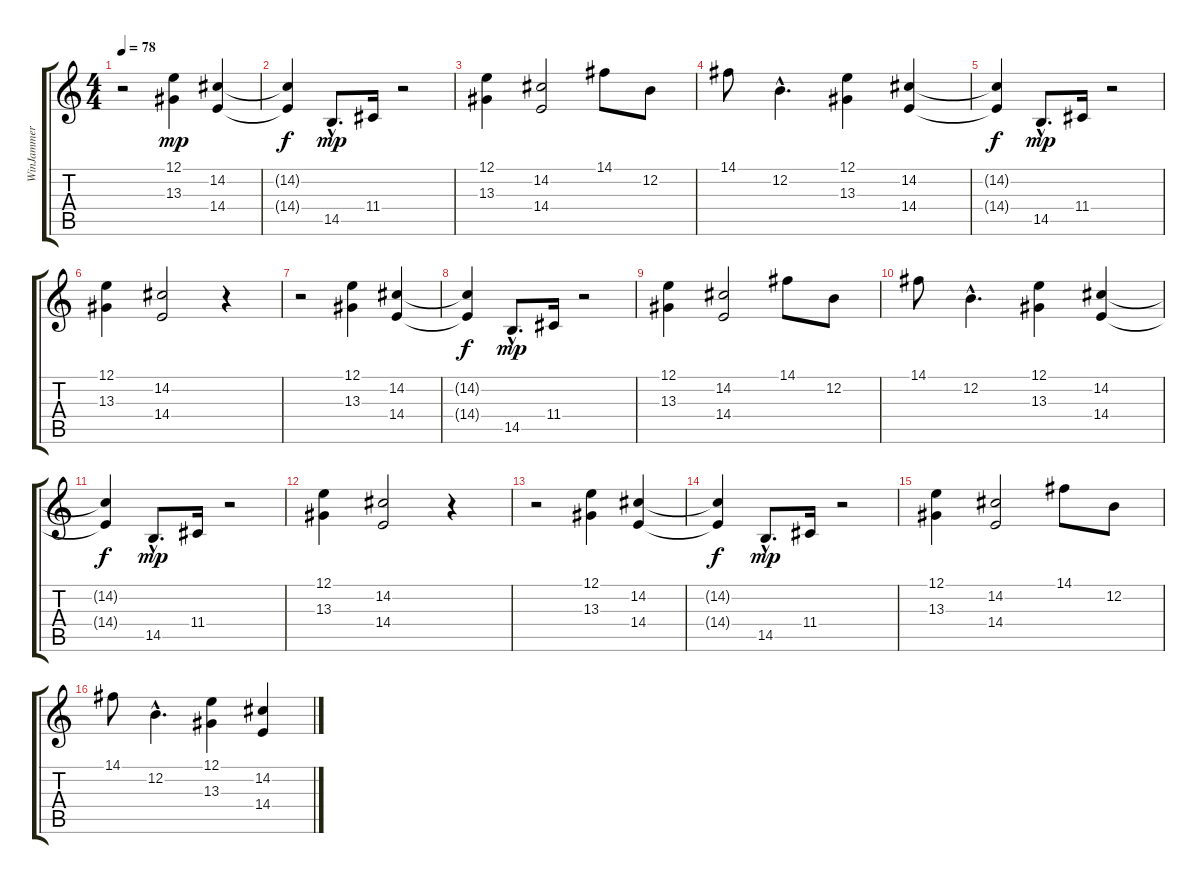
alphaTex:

\track ("WinJammer Demo" "WinJammer ") {instrument acousticgrandpiano}
\staff {score tabs}
\tuning (E4 B3 G3 D3 A2 E2) {hide}
\ts (4 4)
\tempo 78
\clef g2
\ks c
r.2{dy mp} (12.1 13.3).4 (14.2 14.4).4 |
(14.2{t} 14.4{t}).4{dy f} 14.5{hac}.8{d dy mp} 11.4.16 r.2 |
(12.1 13.3).4 (14.2 14.4).2 14.1.8 12.2.8 |
14.1.8 12.2{hac}.4{d} (12.1 13.3).4 (14.2 14.4).4 |
(14.2{t} 14.4{t}).4{dy f} 14.5{hac}.8{d dy mp} 11.4.16 r.2 |
(12.1 13.3).4 (14.2 14.4).2 r.4 |
r.2 (12.1 13.3).4 (14.2 14.4).4 |
(14.2{t} 14.4{t}).4{dy f} 14.5{hac}.8{d dy mp} 11.4.16 r.2 |
(12.1 13.3).4 (14.2 14.4).2 14.1.8 12.2.8 |
14.1.8 12.2{hac}.4{d} (12.1 13.3).4 (14.2 14.4).4 |
(14.2{t} 14.4{t}).4{dy f} 14.5{hac}.8{d dy mp} 11.4.16 r.2 |
(12.1 13.3).4 (14.2 14.4).2 r.4 |
r.2 (12.1 13.3).4 (14.2 14.4).4 |
(14.2{t} 14.4{t}).4{dy f} 14.5{hac}.8{d dy mp} 11.4.16 r.2 |
(12.1 13.3).4 (14.2 14.4).2 14.1.8 12.2.8 |
14.1.8 12.2{hac}.4{d} (12.1 13.3).4 (14.2 14.4).4
